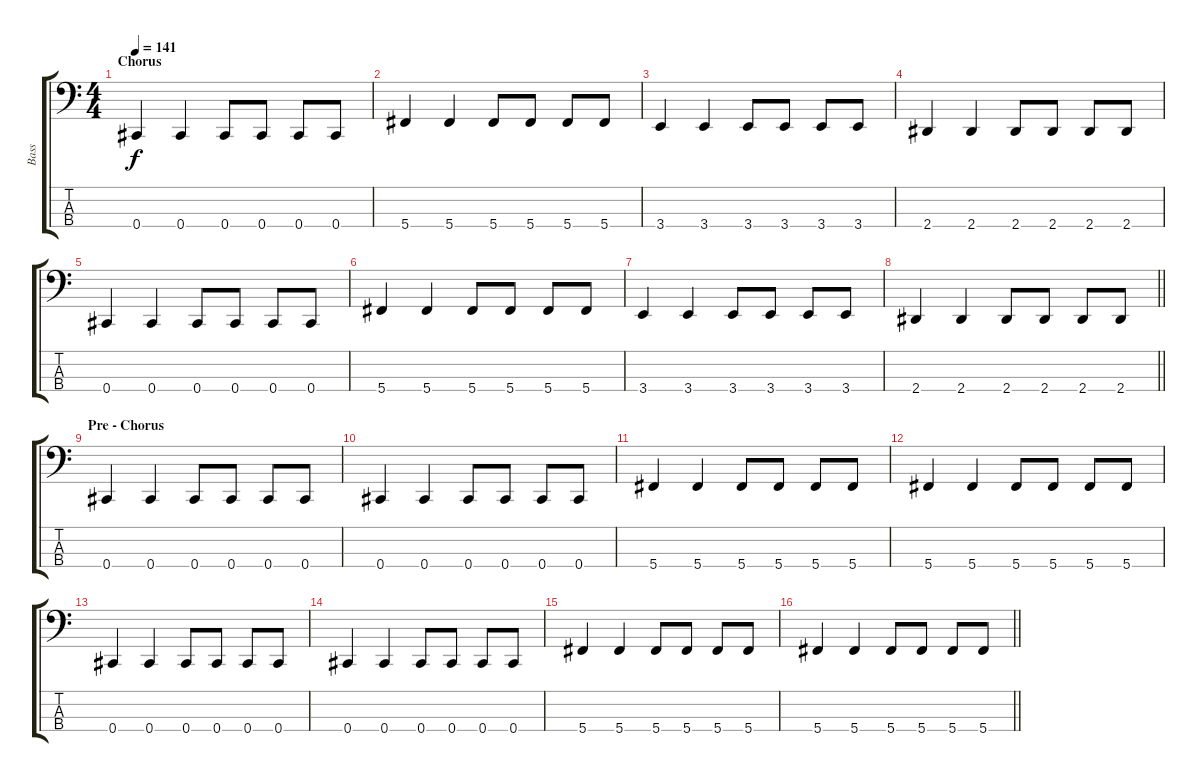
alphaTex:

\track ("Bass" "Bass") {instrument electricbasspick}
\staff {score tabs}
\tuning (E2 B1 Gb1 Db1) {hide}
\ts (4 4)
\section ("" "Chorus")
\tempo 141
\clef f4
\ks c
0.4.4{dy f} 0.4.4 0.4.8 0.4.8 0.4.8 0.4.8 |
5.4.4 5.4.4 5.4.8 5.4.8 5.4.8 5.4.8 |
3.4.4 3.4.4 3.4.8 3.4.8 3.4.8 3.4.8 |
2.4.4 2.4.4 2.4.8 2.4.8 2.4.8 2.4.8 |
0.4.4 0.4.4 0.4.8 0.4.8 0.4.8 0.4.8 |
5.4.4 5.4.4 5.4.8 5.4.8 5.4.8 5.4.8 |
3.4.4 3.4.4 3.4.8 3.4.8 3.4.8 3.4.8 |
\barLineRight lightlight
2.4.4 2.4.4 2.4.8 2.4.8 2.4.8 2.4.8 |
\section ("" "Pre - Chorus")
0.4.4 0.4.4 0.4.8 0.4.8 0.4.8 0.4.8 |
0.4.4 0.4.4 0.4.8 0.4.8 0.4.8 0.4.8 |
5.4.4 5.4.4 5.4.8 5.4.8 5.4.8 5.4.8 |
5.4.4 5.4.4 5.4.8 5.4.8 5.4.8 5.4.8 |
0.4.4 0.4.4 0.4.8 0.4.8 0.4.8 0.4.8 |
0.4.4 0.4.4 0.4.8 0.4.8 0.4.8 0.4.8 |
5.4.4 5.4.4 5.4.8 5.4.8 5.4.8 5.4.8 |
\barLineRight lightlight
5.4.4 5.4.4 5.4.8 5.4.8 5.4.8 5.4.8
